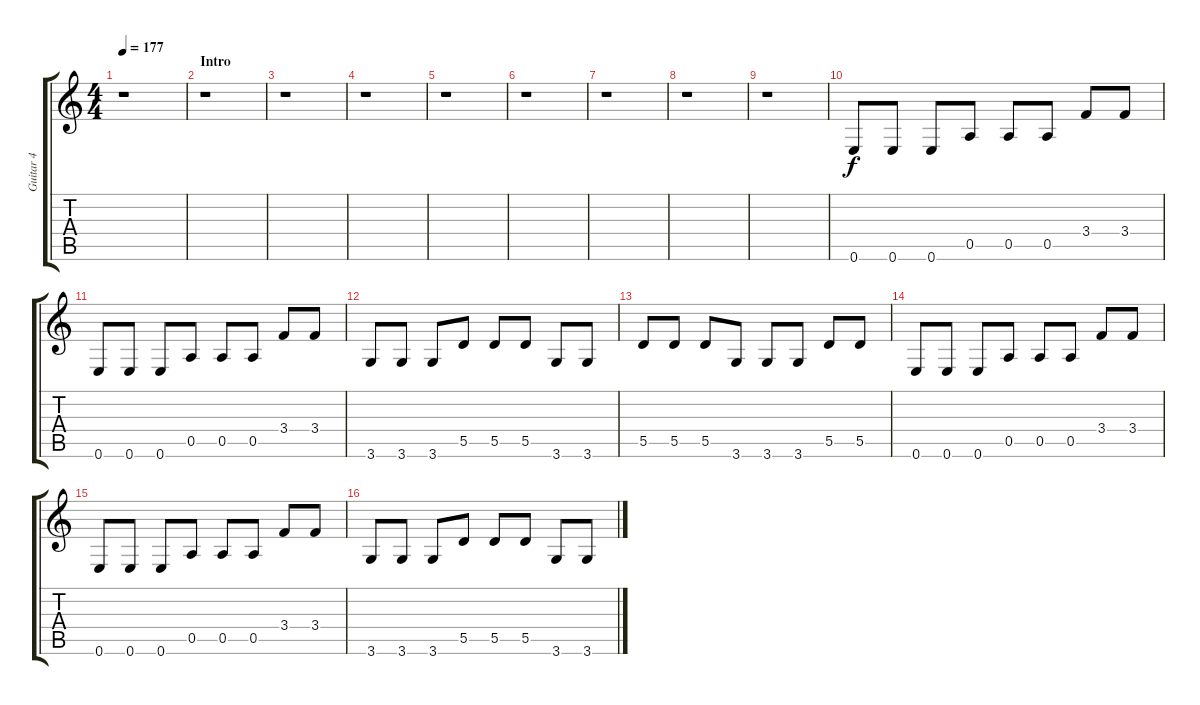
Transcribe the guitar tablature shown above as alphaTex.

\track ("Guitar 4" "Guitar 4") {instrument distortionguitar}
\staff {score tabs}
\tuning (E4 B3 G3 D3 A2 E2) {hide}
\ts (4 4)
\tempo 177
\clef g2
\ks c
r.1{dy f instrument distortionguitar} |
\section ("" "Intro")
r.1 |
r.1 |
r.1 |
r.1 |
r.1 |
r.1 |
r.1 |
r.1 |
0.6.8 0.6.8 0.6.8 0.5.8 0.5.8 0.5.8 3.4.8 3.4.8 |
0.6.8 0.6.8 0.6.8 0.5.8 0.5.8 0.5.8 3.4.8 3.4.8 |
3.6.8 3.6.8 3.6.8 5.5.8 5.5.8 5.5.8 3.6.8 3.6.8 |
5.5.8 5.5.8 5.5.8 3.6.8 3.6.8 3.6.8 5.5.8 5.5.8 |
0.6.8 0.6.8 0.6.8 0.5.8 0.5.8 0.5.8 3.4.8 3.4.8 |
0.6.8 0.6.8 0.6.8 0.5.8 0.5.8 0.5.8 3.4.8 3.4.8 |
3.6.8 3.6.8 3.6.8 5.5.8 5.5.8 5.5.8 3.6.8 3.6.8
